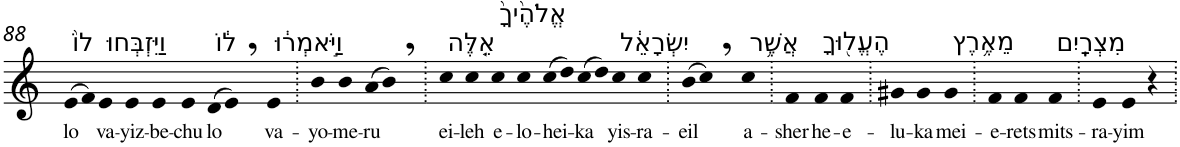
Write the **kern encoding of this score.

**kern	**text
*part1	*part1
*staff1	*staff1
*I"Piano	*
*I'Pno	*
!!LO:PB:g=z
*clefG2	*
*k[]	*
=88	=88
!LO:TX:a:t=לוֹ֙	!
!	!LO:LY:b
(>8e	lo
8f)	.
!LO:TX:a:t=וַיִּזְבְּחוּ	!
!	!LO:LY:b
4e	va-
!	!LO:LY:b
4e	-yiz-
!	!LO:LY:b
4e	-be-
!	!LO:LY:b
4e	-chu
!LO:TX:a:t=ל֔וֹ	!
!	!LO:LY:b
(>8d	lo
8e,)	.
!LO:TX:a:t=וַיֹּ֣אמְר֔וּ	!
!	!LO:LY:b
4e	va-
=89.	=89.
!	!LO:LY:b
4b	-yo-
!	!LO:LY:b
4b	-me-
!	!LO:LY:b
(8a	-ru
8b,)	.
=90.	=90.
!LO:TX:a:t=אֵ֤לֶּה	!
!	!LO:LY:b
4cc	ei-
!	!LO:LY:b
4cc	-leh
!LO:TX:a:t=אֱלֹהֶ֙יךָ֙	!
!	!LO:LY:b
4cc	e-
!	!LO:LY:b
4cc	-lo-
!	!LO:LY:b
(8cc	-hei-
8dd)	.
!	!LO:LY:b
(8cc	-ka
8dd)	.
!LO:TX:a:t=יִשְׂרָאֵ֔ל	!
!	!LO:LY:b
4cc	yis-
!	!LO:LY:b
4cc	-ra-
=91.	=91.
!	!LO:LY:b
(8b	-eil
8cc,)	.
!LO:TX:a:t=אֲשֶׁ֥ר	!
!	!LO:LY:b
4cc	a-
=92.	=92.
!	!LO:LY:b
4f	-sher
!LO:TX:a:t=הֶעֱל֖וּךָ	!
!	!LO:LY:b
4f	he-
!	!LO:LY:b
4f	-e-
=93.	=93.
!	!LO:LY:b
4g#X	-lu-
!	!LO:LY:b
4g#	-ka
!LO:TX:a:t=מֵאֶ֥רֶץ	!
!	!LO:LY:b
4g#	mei-
=94.	=94.
!	!LO:LY:b
4f	-e-
!	!LO:LY:b
4f	-rets
!LO:TX:a:t=מִצְרָֽיִם	!
!	!LO:LY:b
4f	mits-
=95.	=95.
!	!LO:LY:b
4e	-ra-
!	!LO:LY:b
4e	-yim
4r	.
=.	=.
*-	*-
